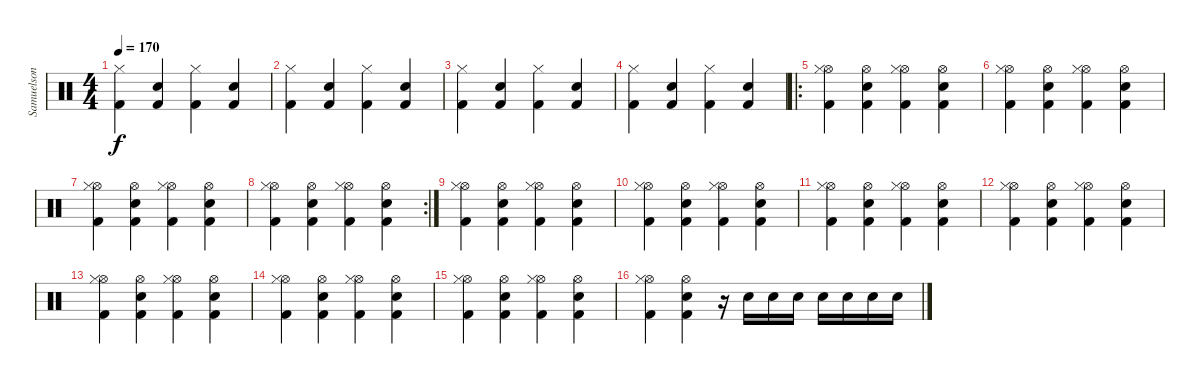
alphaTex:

\track ("Samuelson" "Samuelson") {instrument percussion}
\staff {score}
\articulation defaults
\ts (4 4)
\tempo 170
\clef neutral
\ks c
("Hi-Hat (closed)" "Kick (hit) 2").4{dy f} ("Snare (hit) 2" "Kick (hit) 2").4 ("Hi-Hat (closed)" "Kick (hit) 2").4 ("Snare (hit) 2" "Kick (hit) 2").4 |
("Hi-Hat (closed)" "Kick (hit) 2").4 ("Snare (hit) 2" "Kick (hit) 2").4 ("Hi-Hat (closed)" "Kick (hit) 2").4 ("Snare (hit) 2" "Kick (hit) 2").4 |
("Hi-Hat (closed)" "Kick (hit) 2").4 ("Snare (hit) 2" "Kick (hit) 2").4 ("Hi-Hat (closed)" "Kick (hit) 2").4 ("Snare (hit) 2" "Kick (hit) 2").4 |
("Hi-Hat (closed)" "Kick (hit) 2").4 ("Snare (hit) 2" "Kick (hit) 2").4 ("Hi-Hat (closed)" "Kick (hit) 2").4 ("Snare (hit) 2" "Kick (hit) 2").4 |
\ro
("Hi-Hat (open)" "Hi-Hat (closed)" "Kick (hit) 2").4 ("Hi-Hat (open)" "Snare (hit) 2" "Kick (hit) 2").4 ("Hi-Hat (open)" "Hi-Hat (closed)" "Kick (hit) 2").4 ("Hi-Hat (open)" "Snare (hit) 2" "Kick (hit) 2").4 |
("Hi-Hat (open)" "Hi-Hat (closed)" "Kick (hit) 2").4 ("Hi-Hat (open)" "Snare (hit) 2" "Kick (hit) 2").4 ("Hi-Hat (open)" "Hi-Hat (closed)" "Kick (hit) 2").4 ("Hi-Hat (open)" "Snare (hit) 2" "Kick (hit) 2").4 |
("Hi-Hat (open)" "Hi-Hat (closed)" "Kick (hit) 2").4 ("Hi-Hat (open)" "Snare (hit) 2" "Kick (hit) 2").4 ("Hi-Hat (open)" "Hi-Hat (closed)" "Kick (hit) 2").4 ("Hi-Hat (open)" "Snare (hit) 2" "Kick (hit) 2").4 |
\rc 2
("Hi-Hat (open)" "Hi-Hat (closed)" "Kick (hit) 2").4 ("Hi-Hat (open)" "Snare (hit) 2" "Kick (hit) 2").4 ("Hi-Hat (open)" "Hi-Hat (closed)" "Kick (hit) 2").4 ("Hi-Hat (open)" "Snare (hit) 2" "Kick (hit) 2").4 |
("Hi-Hat (open)" "Hi-Hat (closed)" "Kick (hit) 2").4 ("Hi-Hat (open)" "Snare (hit) 2" "Kick (hit) 2").4 ("Hi-Hat (open)" "Hi-Hat (closed)" "Kick (hit) 2").4 ("Hi-Hat (open)" "Snare (hit) 2" "Kick (hit) 2").4 |
("Hi-Hat (open)" "Hi-Hat (closed)" "Kick (hit) 2").4 ("Hi-Hat (open)" "Snare (hit) 2" "Kick (hit) 2").4 ("Hi-Hat (open)" "Hi-Hat (closed)" "Kick (hit) 2").4 ("Hi-Hat (open)" "Snare (hit) 2" "Kick (hit) 2").4 |
("Hi-Hat (open)" "Hi-Hat (closed)" "Kick (hit) 2").4 ("Hi-Hat (open)" "Snare (hit) 2" "Kick (hit) 2").4 ("Hi-Hat (open)" "Hi-Hat (closed)" "Kick (hit) 2").4 ("Hi-Hat (open)" "Snare (hit) 2" "Kick (hit) 2").4 |
("Hi-Hat (open)" "Hi-Hat (closed)" "Kick (hit) 2").4 ("Hi-Hat (open)" "Snare (hit) 2" "Kick (hit) 2").4 ("Hi-Hat (open)" "Hi-Hat (closed)" "Kick (hit) 2").4 ("Hi-Hat (open)" "Snare (hit) 2" "Kick (hit) 2").4 |
("Hi-Hat (open)" "Hi-Hat (closed)" "Kick (hit) 2").4 ("Hi-Hat (open)" "Snare (hit) 2" "Kick (hit) 2").4 ("Hi-Hat (open)" "Hi-Hat (closed)" "Kick (hit) 2").4 ("Hi-Hat (open)" "Snare (hit) 2" "Kick (hit) 2").4 |
("Hi-Hat (open)" "Hi-Hat (closed)" "Kick (hit) 2").4 ("Hi-Hat (open)" "Snare (hit) 2" "Kick (hit) 2").4 ("Hi-Hat (open)" "Hi-Hat (closed)" "Kick (hit) 2").4 ("Hi-Hat (open)" "Snare (hit) 2" "Kick (hit) 2").4 |
("Hi-Hat (open)" "Hi-Hat (closed)" "Kick (hit) 2").4 ("Hi-Hat (open)" "Snare (hit) 2" "Kick (hit) 2").4 ("Hi-Hat (open)" "Hi-Hat (closed)" "Kick (hit) 2").4 ("Hi-Hat (open)" "Snare (hit) 2" "Kick (hit) 2").4 |
("Hi-Hat (open)" "Hi-Hat (closed)" "Kick (hit) 2").4 ("Hi-Hat (open)" "Snare (hit) 2" "Kick (hit) 2").4 r.16 "Snare (hit) 2".16 "Snare (hit) 2".16 "Snare (hit) 2".16 "Snare (hit) 2".16 "Snare (hit) 2".16 "Snare (hit) 2".16 "Snare (hit) 2".16
